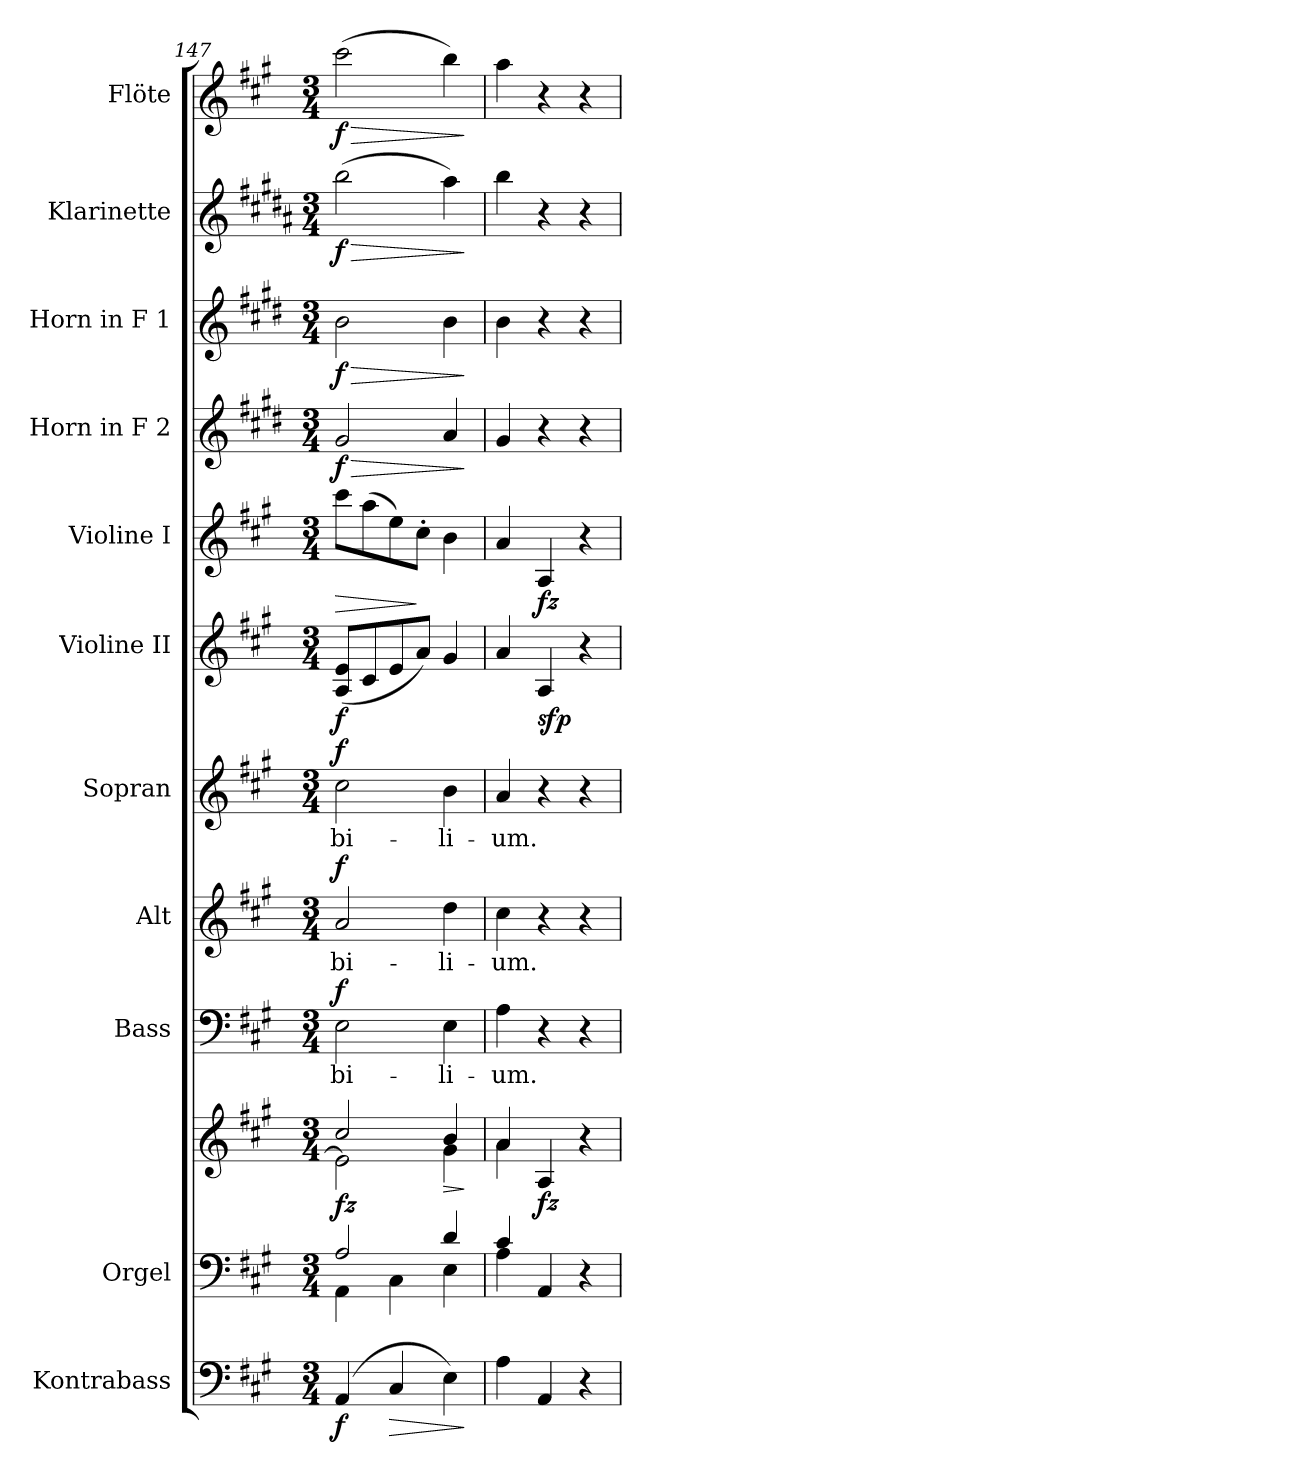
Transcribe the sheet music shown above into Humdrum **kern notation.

**kern	**dynam	**kern	**kern	**dynam	**kern	**text	**dynam	**kern	**text	**dynam	**kern	**text	**dynam	**kern	**dynam	**kern	**dynam	**kern	**dynam	**kern	**dynam	**kern	**dynam	**kern	**dynam
*part11	*part11	*part10	*part10	*part10	*part9	*part9	*part9	*part8	*part8	*part8	*part7	*part7	*part7	*part6	*part6	*part5	*part5	*part4	*part4	*part3	*part3	*part2	*part2	*part1	*part1
*staff12	*staff12	*staff11	*staff10	*staff10/11	*staff9	*staff9	*staff9	*staff8	*staff8	*staff8	*staff7	*staff7	*staff7	*staff6	*staff6	*staff5	*staff5	*staff4	*staff4	*staff3	*staff3	*staff2	*staff2	*staff1	*staff1
*I"Kontrabass	*	*I"Orgel	*	*	*I"Bass	*	*	*I"Alt	*	*	*I"Sopran	*	*	*I"Violine II	*	*I"Violine I	*	*I"Horn in F 2	*	*I"Horn in F 1	*	*I"Klarinette	*	*I"Flöte	*
*I'Kb.	*	*I'Org.	*	*	*I'B.	*	*	*I'A.	*	*	*I'S.	*	*	*I'Vl. II	*	*I'Vl. I	*	*	*	*	*	*I'Kl.	*	*I'Fl.	*
*clefF4	*	*clefF4	*clefG2	*	*clefF4	*	*	*clefG2	*	*	*clefG2	*	*	*clefG2	*	*clefG2	*	*clefG2	*	*clefG2	*	*clefG2	*	*clefG2	*
*ITrd7c12	*	*	*	*	*	*	*	*	*	*	*	*	*	*	*	*	*	*ITrd4c7	*	*ITrd4c7	*	*ITrd1c2	*	*	*
*k[f#c#g#]	*	*k[f#c#g#]	*k[f#c#g#]	*	*k[f#c#g#]	*	*	*k[f#c#g#]	*	*	*k[f#c#g#]	*	*	*k[f#c#g#]	*	*k[f#c#g#]	*	*k[f#c#g#]	*	*k[f#c#g#]	*	*k[f#c#g#]	*	*k[f#c#g#]	*
*A:	*	*A:	*A:	*	*A:	*	*	*A:	*	*	*A:	*	*	*A:	*	*A:	*	*A:	*	*A:	*	*A:	*	*A:	*
*M3/4	*	*M3/4	*M3/4	*	*M3/4	*	*	*M3/4	*	*	*M3/4	*	*	*M3/4	*	*M3/4	*	*M3/4	*	*M3/4	*	*M3/4	*	*M3/4	*
=147	=147	=147	=147	=147	=147	=147	=147	=147	=147	=147	=147	=147	=147	=147	=147	=147	=147	=147	=147	=147	=147	=147	=147	=147	=147
*	*	*^	*^	*	*	*	*	*	*	*	*	*	*	*	*	*	*	*	*	*	*	*	*	*	*
!	!LO:DY:b	!	!	!	!	!LO:DY:b	!	!LO:LY:b	!LO:DY:a	!	!LO:LY:b	!LO:DY:a	!	!LO:LY:b	!LO:DY:a	!	!LO:DY:b	!	!LO:HP:b	!	!LO:HP:b	!	!LO:HP:b	!	!LO:HP:b	!	!LO:HP:b
!	!	!	!	!	!	!	!	!	!	!	!	!	!	!	!	!	!	!	!	!	!LO:DY:n=1:b	!	!LO:DY:n=1:b	!	!LO:DY:n=1:b	!	!LO:DY:n=1:b
(4AAA/	f	2A/	4AA\	2cc#/	2e\]	fz	2E\	-bi-	f	2a/	-bi-	f	2cc#\	-bi-	f	(<8A/ 8e/L	f	8ccc#\L	>	2c#/	> f	2e\	> f	(>2aa\	> f	(>2ccc#\	> f
.	.	.	.	.	.	.	.	.	.	.	.	.	.	.	.	8c#/	.	(>8aa\	.	.	.	.	.	.	.	.	.
!	!LO:HP:b	!	!	!	!	!	!	!	!	!	!	!	!	!	!	!	!	!	!	!	!	!	!	!	!	!	!
4CC#/	>	.	4C#\	.	.	.	.	.	.	.	.	.	.	.	.	8e/	.	8ee\)	.	.	.	.	.	.	.	.	.
.	.	.	.	.	.	.	.	.	.	.	.	.	.	.	.	8a/J)	.	8cc#'>\J	]	.	.	.	.	.	.	.	.
!	!	!	!	!	!	!LO:HP:b	!	!LO:LY:b	!	!	!LO:LY:b	!	!	!LO:LY:b	!	!	!	!	!	!	!	!	!	!	!	!	!
4EE\)	.	4d/	4E\	4b/	4g#\	>	4E\	-li-	.	4dd\	-li-	.	4b\	-li-	.	4g#/	.	4b\	.	4d/	.	4e\	.	4gg#\)	.	4bb\)	.
*	*	*v	*v	*	*	*	*	*	*	*	*	*	*	*	*	*	*	*	*	*	*	*	*	*	*	*	*
*	*	*	*v	*v	*	*	*	*	*	*	*	*	*	*	*	*	*	*	*	*	*	*	*	*	*	*
.	]	.	.	]	.	.	.	.	.	.	.	.	.	.	.	.	.	.	]	.	]	.	]	.	]
!!LO:PB:g=z
=148	=148	=148	=148	=148	=148	=148	=148	=148	=148	=148	=148	=148	=148	=148	=148	=148	=148	=148	=148	=148	=148	=148	=148	=148	=148
*	*	*^	*^	*	*	*	*	*	*	*	*	*	*	*	*	*	*	*	*	*	*	*	*	*	*
!	!	!	!	!	!	!	!	!LO:LY:b	!	!	!LO:LY:b	!	!	!LO:LY:b	!	!	!	!	!	!	!	!	!	!	!	!	!
4AA\	.	4c#/	4A\	4a/	4a\	.	4A\	-um.	.	4cc#\	-um.	.	4a/	-um.	.	4a/	.	4a/	.	4c#/	.	4e\	.	4aa\	.	4aa\	.
!	!	!	!	!	!	!LO:DY:b	!	!	!	!	!	!	!	!	!	!	!LO:DY:b	!	!LO:DY:b	!	!	!	!	!	!	!	!
4AAA/	.	2ryy	4AA/	4A/	2ryy	fz	4r	.	.	4r	.	.	4r	.	.	4A/	sfp	4A/	fz	4r	.	4r	.	4r	.	4r	.
4r	.	.	4r	4r	.	.	4r	.	.	4r	.	.	4r	.	.	4r	.	4r	.	4r	.	4r	.	4r	.	4r	.
*	*	*v	*v	*	*	*	*	*	*	*	*	*	*	*	*	*	*	*	*	*	*	*	*	*	*	*	*
*	*	*	*v	*v	*	*	*	*	*	*	*	*	*	*	*	*	*	*	*	*	*	*	*	*	*	*
=	=	=	=	=	=	=	=	=	=	=	=	=	=	=	=	=	=	=	=	=	=	=	=	=	=
*-	*-	*-	*-	*-	*-	*-	*-	*-	*-	*-	*-	*-	*-	*-	*-	*-	*-	*-	*-	*-	*-	*-	*-	*-	*-
